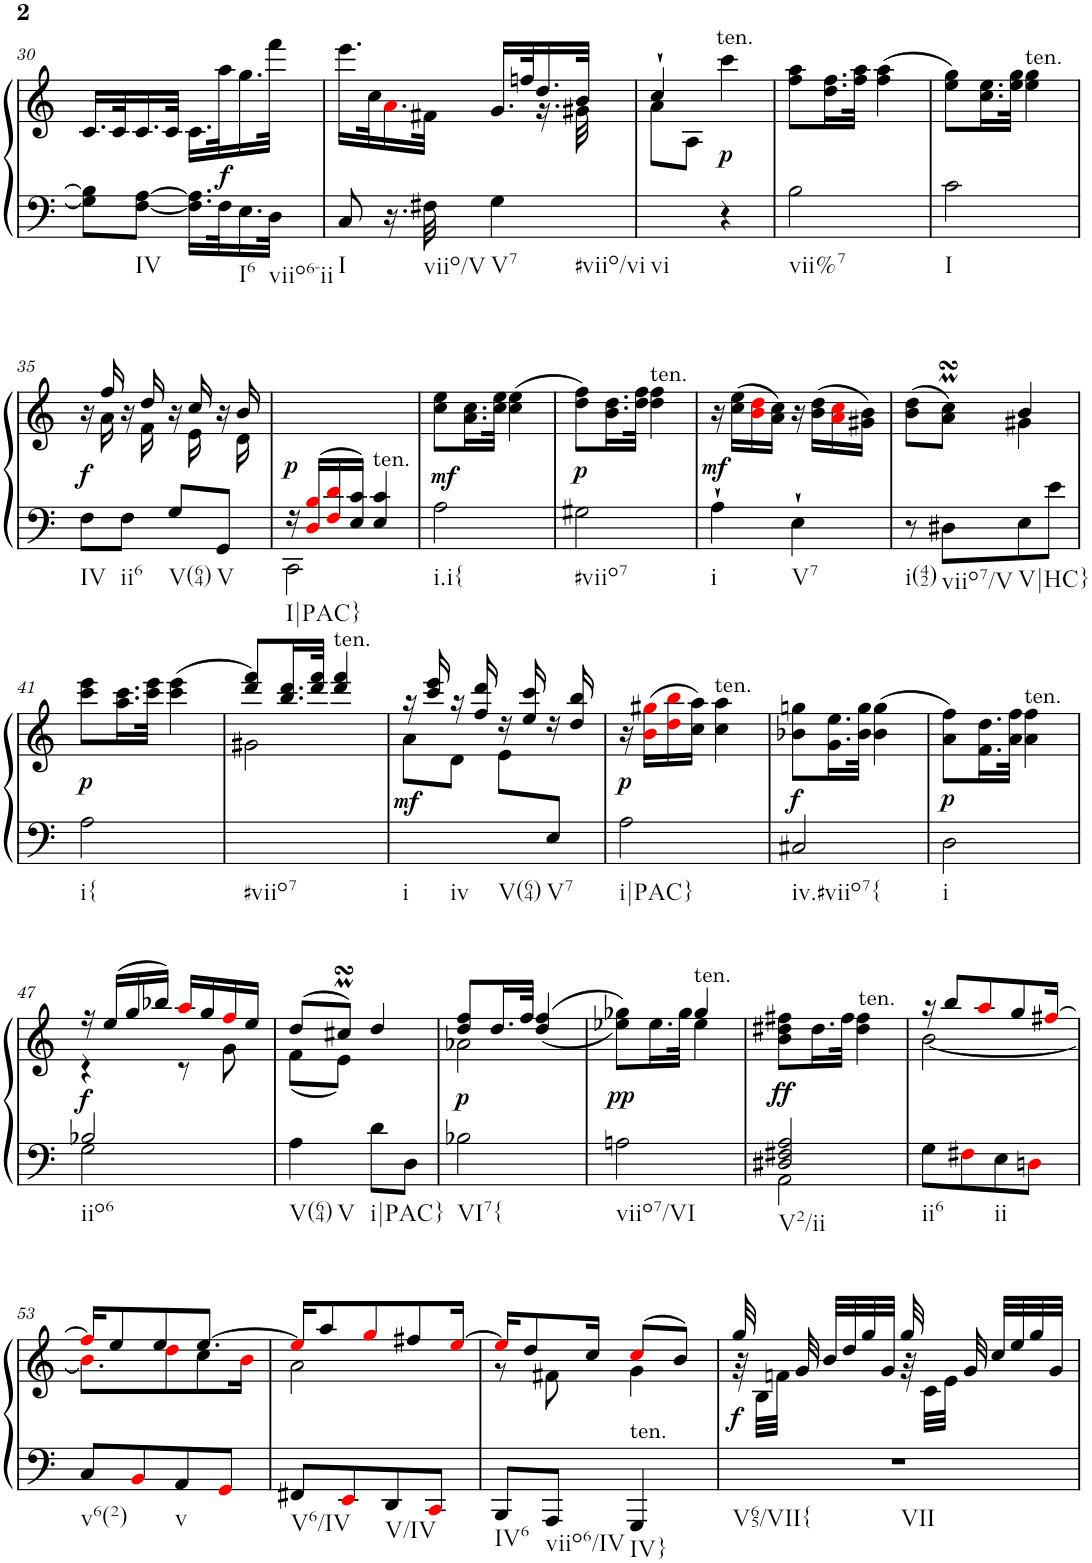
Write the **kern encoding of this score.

**kern	**kern	**dynam
*part1	*part1	*part1
*staff2	*staff1	*staff1/2
*I"Harpsichord	*	*
*I'Hch.	*	*
!!LO:PB:g=z
*clefF4	*clefG2	*
*k[]	*k[]	*
*M2/4	*M2/4	*
=30	=30	=30
8G\] 8B-\]L	16.c/LL	.
.	32c/K	.
!LO:TX:b:t=IV	!	!
[8F\ [8A\J	16.c/	.
.	32c/JJk	.
16.F\] 16.A\]LL	16.c\LL	.
!	!	!LO:DY:a=2
32F\K	32aa\K	f
!LO:TX:b:t=I6	!	!
16.E\	16.gg\	.
!LO:TX:b:t=viio6-ii	!	!
32D\JJk	32fff\JJk	.
=31	=31	=31
*	*^	*
!LO:TX:b:t=I	!	!	!
8C/	16.eee\LL	4.ryy	.
.	32cc\K	.	.
16.r	16.ai\	.	.
!LO:TX:b:t=viio/V	!	!	!
32F#X\	32f#X\JJk	.	.
!LO:TX:b:t=V7	!	!	!
!LO:TX:b:t=#viio/vi	!	!	!
4G\	16.g/LL	.	.
.	32ffn/K	.	.
.	16.dd/	16.r	.
.	32b/JJk	32g#X\	.
=32	=32	=32	=32
!LO:TX:b:t=vi	!	!	!
4ryy	4cc`/	8a\L	.
.	.	8A\J	.
!	!LO:TX:a:t=ten.	!	!
!	!	!	!LO:DY:b
4r	4ccc\	4ryy	p
=33	=33	=33	=33
!LO:TX:b:t=vii%7	!	!	!
*	*v	*v	*
2B\	8ff\ 8aa\L	.
.	16.dd\ 16.ff\L	.
.	32ff\ 32aa\JJk	.
.	(>4ff\ 4aa\	.
=34	=34	=34
!LO:TX:b:t=I	!	!
2c\	8ee\ 8gg\L)	.
.	16.cc\ 16.ee\L	.
.	32ee\ 32gg\JJk	.
!	!LO:TX:a:t=ten.	!
.	4ee\ 4gg\	.
!!LO:LB:g=z
=35	=35	=35
*	*^	*
!LO:TX:b:t=IV	!	!	!
!	!	!	!LO:DY:b
8F\L	16r	16ryy	f
.	16ff/	16a\	.
!LO:TX:b:t=ii6	!	!	!
8F\J	16r	16ryy	.
.	16dd/	16f\	.
!LO:TX:b:t=V(64)	!	!	!
8G/L	16r	16ryy	.
.	16cc/	16e\	.
!LO:TX:b:t=V	!	!	!
8GG/J	16r	16ryy	.
.	16b/	16d\	.
=36	=36	=36	=36
*^	*	*	*
!LO:TX:b:t=I|PAC}	!	!	!	!
!	!	!	!	!LO:DY:a=2
*	*	*v	*v	*
16r	2CC\	2ryy	p
16Di/ 16Bi/LL	.	.	.
16Fi/ 16di/	.	.	.
16E/ 16c/JJ	.	.	.
!LO:TX:a:t=ten.	!	!	!
4E/ 4c/	.	.	.
*v	*v	*	*
=37	=37	=37
!LO:TX:b:t=i.i{	!	!
!	!	!LO:DY:b
2A\	8cc\ 8ee\L	mf
.	16.a\ 16.cc\L	.
.	32cc\ 32ee\JJk	.
.	(>4cc\ 4ee\	.
=38	=38	=38
!LO:TX:b:t=#viio7	!	!
!	!	!LO:DY:b
2G#X\	8dd\ 8ff\L)	p
.	16.b\ 16.dd\L	.
.	32dd\ 32ff\JJk	.
!	!LO:TX:a:t=ten.	!
.	4dd\ 4ff\	.
=39	=39	=39
!LO:TX:b:t=i	!	!
!	!	!LO:DY:b
4A`\	16r	mf
.	(>16cc\ 16ee\LL	.
.	16bi\ 16ddi\	.
.	16a\ 16cc\JJ)	.
!LO:TX:b:t=V7	!	!
4E`\	16r	.
.	(>16b\ 16dd\LL	.
.	16ai\ 16cci\	.
.	16g#X\ 16b\JJ)	.
=40	=40	=40
*	*^	*
!LO:TX:b:t=i(42)	!	!	!
8r	(>8b\ 8dd\L	4ryy	.
!LO:TX:b:t=viio7/V	!	!	!
8D#X\L	8a\sSSSM 8cc\sSSSMJ)	.	.
!LO:TX:b:t=V|HC}	!	!	!
8E\	4b/	4g#X\	.
8e\J	.	.	.
*	*v	*v	*
!!LO:LB:g=z
=41	=41	=41
!LO:TX:b:t=i{	!	!
!	!	!LO:DY:b
2A\	8ccc\ 8eee\L	p
.	16.aa\ 16.ccc\L	.
.	32ccc\ 32eee\JJk	.
.	(>4ccc\ 4eee\	.
=42	=42	=42
*	*^	*
!LO:TX:b:t=#viio7	!	!	!
2ryy	8ddd/ 8fff/L)	2g#X\	.
.	16.bb/ 16.ddd/L	.	.
.	32ddd/ 32fff/JJk	.	.
!	!LO:TX:a:t=ten.	!	!
.	4ddd/ 4fff/	.	.
=43	=43	=43	=43
*^	*	*	*
!LO:TX:b:t=i	!	!	!	!
!LO:TX:b:t=iv	!	!	!	!
!LO:TX:b:t=V(64)	!	!	!	!
!LO:TX:b:t=V7	!	!	!	!
!	!	!	!	!LO:DY:b
4.ryy	2ryy	16r	8a\L	mf
.	.	16ccc/ 16eee/	.	.
.	.	16r	8d\J	.
.	.	16ff/ 16ddd/	.	.
.	.	16r	8e\L	.
.	.	16ee/ 16ccc/	.	.
8E/J	.	16r	8ryy	.
.	.	16dd/ 16bb/	.	.
*v	*v	*	*	*
*	*v	*v	*
=44	=44	=44
!LO:TX:b:t=i|PAC}	!	!
!	!	!LO:DY:b
2A\	16r	p
.	(>16bi\ 16gg#Xi\LL	.
.	16ddi\ 16bbi\	.
.	16cc\ 16aa\JJ)	.
!	!LO:TX:a:t=ten.	!
.	4cc\ 4aa\	.
=45	=45	=45
!LO:TX:b:t=iv.#viio7{	!	!
!	!	!LO:DY:b
2C#X/	8b-X\ 8ggn\L	f
.	16.g\ 16.ee\L	.
.	32b-\ 32gg\JJk	.
.	(>4b-\ 4gg\	.
=46	=46	=46
!LO:TX:b:t=i	!	!
!	!	!LO:DY:b
2D\	8a\ 8ff\L)	p
.	16.f\ 16.dd\L	.
.	32a\ 32ff\JJk	.
!	!LO:TX:a:t=ten.	!
.	4a\ 4ff\	.
!!LO:LB:g=z
=47	=47	=47
*^	*^	*
!LO:TX:b:t=iio6	!	!	!	!
!	!	!	!	!LO:DY:b
2B-X/	2G\	16r	4r	f
.	.	(>16ee/LL	.	.
.	.	16gg/	.	.
.	.	16bb-X/JJ)	.	.
.	.	16aai/LL	8r	.
.	.	16gg/	.	.
.	.	16ffi/	8g\	.
.	.	16ee/JJ	.	.
*v	*v	*	*	*
=48	=48	=48	=48
!LO:TX:b:t=V(64)	!	!	!
!LO:TX:b:t=V	!	!	!
4A\	(>8dd/L	(<8f\L	.
.	8cc#XmsSsS/J)	8e\J)	.
!LO:TX:b:t=i|PAC}	!	!	!
8d\L	4dd/	4ryy	.
8D\J	.	.	.
=49	=49	=49	=49
!LO:TX:b:t=VI7{	!	!	!
!	!	!	!LO:DY:b
2B-X\	8dd/ 8ff/L	2a-X\	p
.	16.dd/L	.	.
.	32ff/JJk	.	.
.	(>(<4dd/ 4ff/	.	.
=50	=50	=50	=50
!LO:TX:b:t=viio7/VI	!	!	!
!	!	!	!LO:DY:b
2An\	8ee-X\ 8gg-X\L))	4ryy	pp
.	16.ee-\L	.	.
.	32gg-\JJk	.	.
!	!LO:TX:a:t=ten.	!	!
.	4gg-/	4ee-\	.
=51	=51	=51	=51
*^	*	*	*
!LO:TX:b:t=V2/ii	!	!	!	!
!	!	!	!	!LO:DY:b
*	*	*v	*v	*
2D#X/ 2F#X/ 2A/	2AA\	8b\ 8dd#X\ 8ff#X\L	ff
.	.	16.dd#\L	.
.	.	32ff#\JJk	.
!	!	!LO:TX:a:t=ten.	!
.	.	4dd#\ 4ff#\	.
*v	*v	*	*
=52	=52	=52
*	*^	*
!LO:TX:b:t=ii6	!	!	!
8G\L	16r	[2b\	.
.	8bb/L	.	.
8F#Xi\	.	.	.
.	8aai/	.	.
!LO:TX:b:t=ii	!	!	!
8E\	.	.	.
.	8gg/	.	.
8Dni\J	.	.	.
.	[16ff#Xi/Jk	.	.
!!LO:LB:g=z	!!
=53	=53	=53	=53
!LO:TX:b:t=v6(2)	!	!	!
8C/L	16ff#i/KL]	8.bi\L]	.
.	8ee/	.	.
8BBi/	.	.	.
.	8ee/	8ddi\	.
!LO:TX:b:t=v	!	!	!
8AA/	.	.	.
.	[8.ee/J	8cc\	.
8GGi/J	.	.	.
.	.	16bi\Jk	.
=54	=54	=54	=54
!LO:TX:b:t=V6/IV	!	!	!
8FF#X/L	16eei/KL]	2a\	.
.	8aa/	.	.
8EEi/	.	.	.
.	8ggi/	.	.
!LO:TX:b:t=V/IV	!	!	!
8DD/	.	.	.
.	8ff#X/	.	.
8CCi/J	.	.	.
.	[16eei/Jk	.	.
=55	=55	=55	=55
!LO:TX:b:t=IV6	!	!	!
8BBB/L	16eei/KL]	8r	.
.	8dd/	.	.
!LO:TX:b:t=viio6/IV	!	!	!
8AAA/J	.	8f#X\	.
.	16cc/Jk	.	.
!LO:TX:a:t=ten.	!	!	!
!LO:TX:b:t=IV}	!	!	!
4GGG/	(>8cci/L	4g\	.
.	8b/J)	.	.
=56	=56	=56	=56
!LO:TX:b:t=V65/VII{	!	!	!
!LO:TX:b:t=VII	!	!	!
!	!	!	!LO:DY:b
2r	32gg/	32r	f
.	32B\LLL	8..ryy	.
.	32fn\JJJ	.	.
.	32g/	.	.
.	32b/LLL	.	.
.	32dd/	.	.
.	32gg/	.	.
.	32g/JJJ	.	.
.	32gg/	32r	.
.	32c\LLL	8..ryy	.
.	32e\JJJ	.	.
.	32g/	.	.
.	32cc/LLL	.	.
.	32ee/	.	.
.	32gg/	.	.
.	32g/JJJ	.	.
*	*v	*v	*
=	=	=
*-	*-	*-
